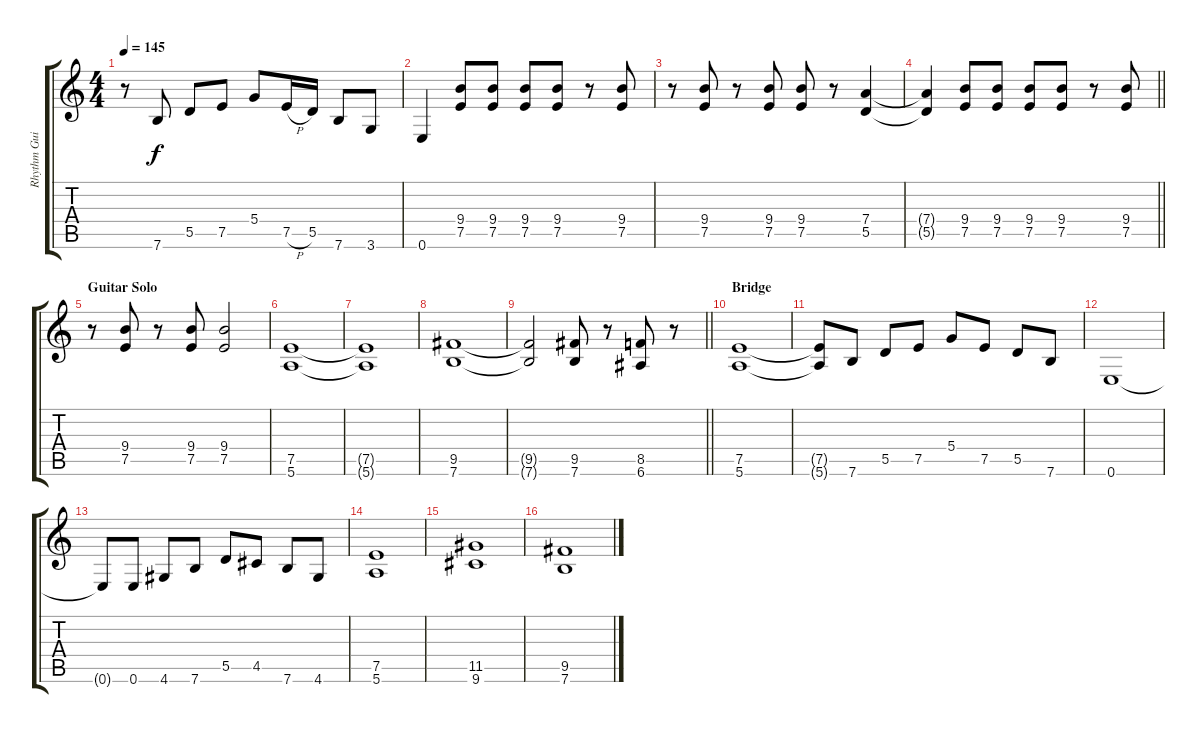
\track ("Rhythm Guitar" "Rhythm Gui") {instrument overdrivenguitar}
\staff {score tabs}
\tuning (E4 B3 G3 D3 A2 E2) {hide}
\ts (4 4)
\tempo 145
\clef g2
\ks c
r.8{dy f} 7.6.8 5.5.8 7.5.8 5.4.8 7.5{h}.16 5.5.16 7.6.8 3.6.8 |
0.6.4 (9.4 7.5).8 (9.4 7.5).8 (9.4 7.5).8 (9.4 7.5).8 r.8 (9.4 7.5).8 |
r.8 (9.4 7.5).8 r.8 (9.4 7.5).8 (9.4 7.5).8 r.8 (7.4 5.5).4 |
\barLineRight lightlight
(7.4{t} 5.5{t}).4 (9.4 7.5).8 (9.4 7.5).8 (9.4 7.5).8 (9.4 7.5).8 r.8 (9.4 7.5).8 |
\section ("" "Guitar Solo")
r.8 (9.4 7.5).8 r.8 (9.4 7.5).8 (9.4 7.5).2 |
(7.5 5.6).1 |
(7.5{t} 5.6{t}).1 |
(9.5 7.6).1 |
\barLineRight lightlight
(9.5{t} 7.6{t}).2 (9.5 7.6).8 r.8 (8.5 6.6).8 r.8 |
\section ("" "Bridge")
(7.5 5.6).1 |
(7.5{t} 5.6{t}).8 7.6.8 5.5.8 7.5.8 5.4.8 7.5.8 5.5.8 7.6.8 |
0.6.1 |
0.6{t}.8 0.6.8 4.6.8 7.6.8 5.5.8 4.5.8 7.6.8 4.6.8 |
(7.5 5.6).1 |
(11.5 9.6).1 |
(9.5 7.6).1
